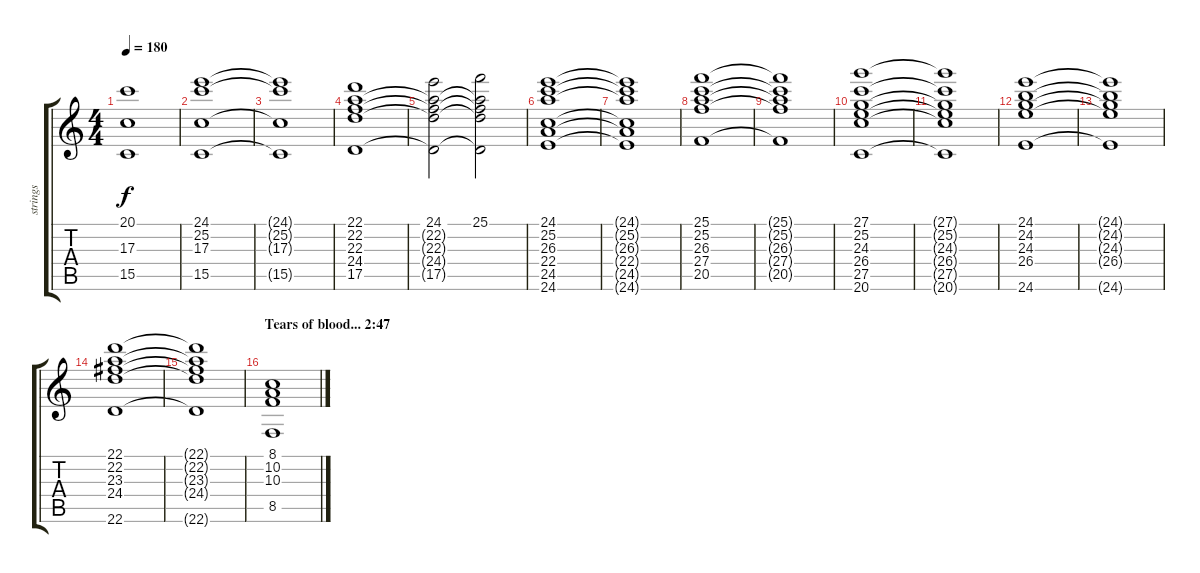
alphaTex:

\track ("strings" "strings") {instrument stringensemble1}
\staff {score tabs}
\tuning (E4 B3 G3 D3 A2 E2) {hide}
\ts (4 4)
\tempo 180
\clef g2
\ks c
(20.1{t} 17.3{t} 15.5{t}).1{dy f} |
(24.1 25.2 17.3 15.5).1 |
(24.1{t} 25.2{t} 17.3{t} 15.5{t}).1 |
(22.1 22.2 22.3 24.4 17.5).1 |
(24.1 22.2{t} 22.3{t} 24.4{t} 17.5{t}).2 (25.1 22.2{t} 22.3{t} 24.4{t} 17.5{t}).2 |
(24.1 25.2 26.3 22.4 24.5 24.6).1 |
(24.1{t} 25.2{t} 26.3{t} 22.4{t} 24.5{t} 24.6{t}).1 |
(25.1 25.2 26.3 27.4 20.5).1 |
(25.1{t} 25.2{t} 26.3{t} 27.4{t} 20.5{t}).1 |
(27.1 25.2 24.3 26.4 27.5 20.6).1 |
(27.1{t} 25.2{t} 24.3{t} 26.4{t} 27.5{t} 20.6{t}).1 |
(24.1 24.2 24.3 26.4 24.6).1 |
(24.1{t} 24.2{t} 24.3{t} 26.4{t} 24.6{t}).1 |
(22.1 22.2 23.3 24.4 22.6).1 |
(22.1{t} 22.2{t} 23.3{t} 24.4{t} 22.6{t}).1 |
\section ("" "Tears of blood... 2:47")
(8.1 10.2 10.3 8.5).1{volume 9}
